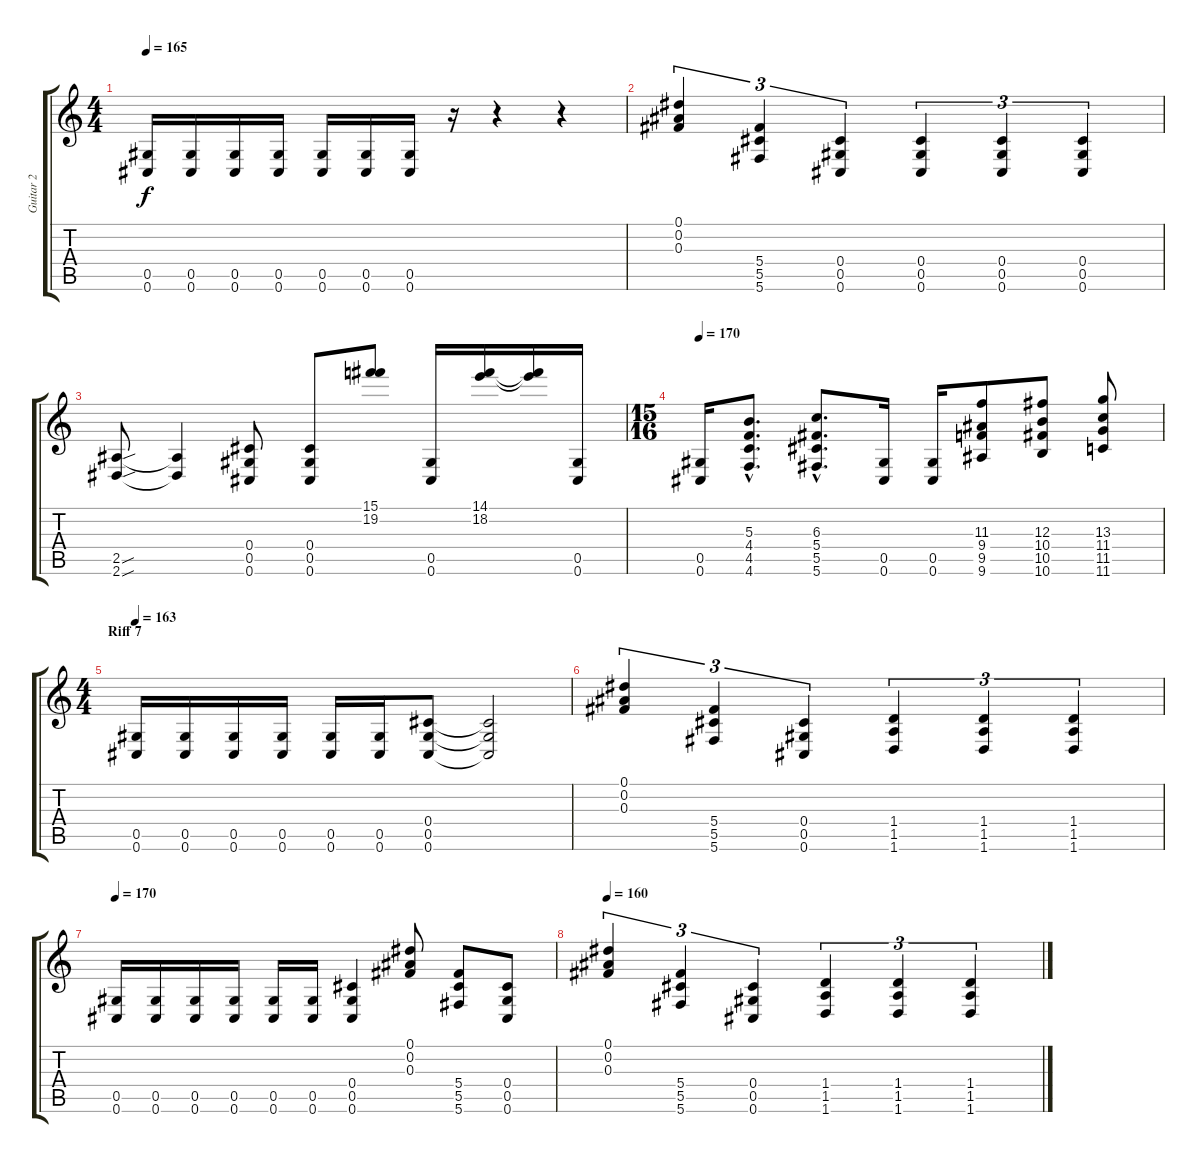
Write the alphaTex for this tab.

\track ("Guitar 2" "Guitar 2") {instrument distortionguitar}
\staff {score tabs}
\tuning (Eb4 Bb3 Gb3 Db3 Ab2 Db2) {hide}
\ts (4 4)
\tempo 165
\clef g2
\ks c
(0.5 0.6).16{dy f} (0.5 0.6).16 (0.5 0.6).16 (0.5 0.6).16 (0.5 0.6).16 (0.5 0.6).16 (0.5 0.6).16 r.16 r.4 r.4 |
(0.1 0.2 0.3).4{tu (3 2)} (5.4 5.5 5.6).4{tu (3 2)} (0.4 0.5 0.6).4{tu (3 2)} (0.4 0.5 0.6).4{tu (3 2)} (0.4 0.5 0.6).4{tu (3 2)} (0.4 0.5 0.6).4{tu (3 2)} |
(2.5{sou} 2.6{sou}).8 (2.5{t} 2.6{t}).4 (0.4 0.5 0.6).8 (0.4 0.5 0.6).8 (15.1 19.2).8 (0.5 0.6).16 (14.1 18.2).16 (14.1{t} 18.2{t}).16 (0.5 0.6).16 |
\ts (15 16)
\tempo 170
(0.5 0.6).16 (5.3{hac} 4.4{hac} 4.5{hac} 4.6{hac}).8{d} (6.3{hac} 5.4{hac} 5.5{hac} 5.6{hac}).8{d} (0.5 0.6).16 (0.5 0.6).16 (11.3 9.4 9.5 9.6).8 (12.3 10.4 10.5 10.6).8 (13.3 11.4 11.5 11.6).8 |
\ts (4 4)
\section ("" "Riff 7")
\tempo 163
(0.5 0.6).16 (0.5 0.6).16 (0.5 0.6).16 (0.5 0.6).16 (0.5 0.6).16 (0.5 0.6).16 (0.4 0.5 0.6).8 (0.4{t} 0.5{t} 0.6{t}).2 |
(0.1 0.2 0.3).4{tu (3 2)} (5.4 5.5 5.6).4{tu (3 2)} (0.4 0.5 0.6).4{tu (3 2)} (1.4 1.5 1.6).4{tu (3 2)} (1.4 1.5 1.6).4{tu (3 2)} (1.4 1.5 1.6).4{tu (3 2)} |
\tempo 170
(0.5 0.6).16 (0.5 0.6).16 (0.5 0.6).16 (0.5 0.6).16 (0.5 0.6).16 (0.5 0.6).16 (0.4 0.5 0.6).4 (0.1 0.2 0.3).8 (5.4 5.5 5.6).8 (0.4 0.5 0.6).8 |
\tempo 160
(0.1 0.2 0.3).4{tu (3 2)} (5.4 5.5 5.6).4{tu (3 2)} (0.4 0.5 0.6).4{tu (3 2)} (1.4 1.5 1.6).4{tu (3 2)} (1.4 1.5 1.6).4{tu (3 2)} (1.4 1.5 1.6).4{tu (3 2)}
